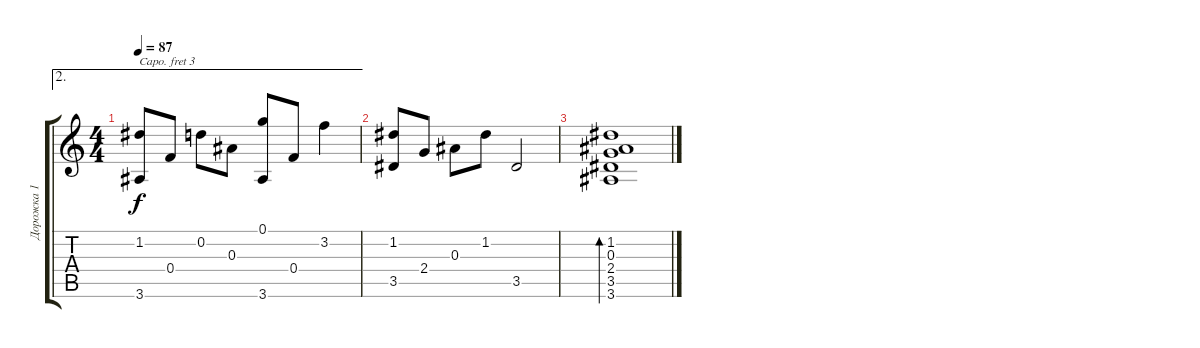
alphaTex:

\track ("Дорожка 1" "Дорожка 1") {instrument acousticguitarnylon}
\staff {score tabs}
\capo 3
\tuning (E4 B3 G3 D3 A2 E2) {hide}
\ae 2
\ts (4 4)
\tempo 87
\clef g2
\ks c
(1.2 3.6).8{dy f} 0.4.8 0.2.8 0.3.8 (0.1 3.6).8 0.4.8 3.2.4 |
(1.2 3.5).8 2.4.8 0.3.8 1.2.8 3.5.2 |
(1.2 0.3 2.4 3.5 3.6).1{bd 60}
